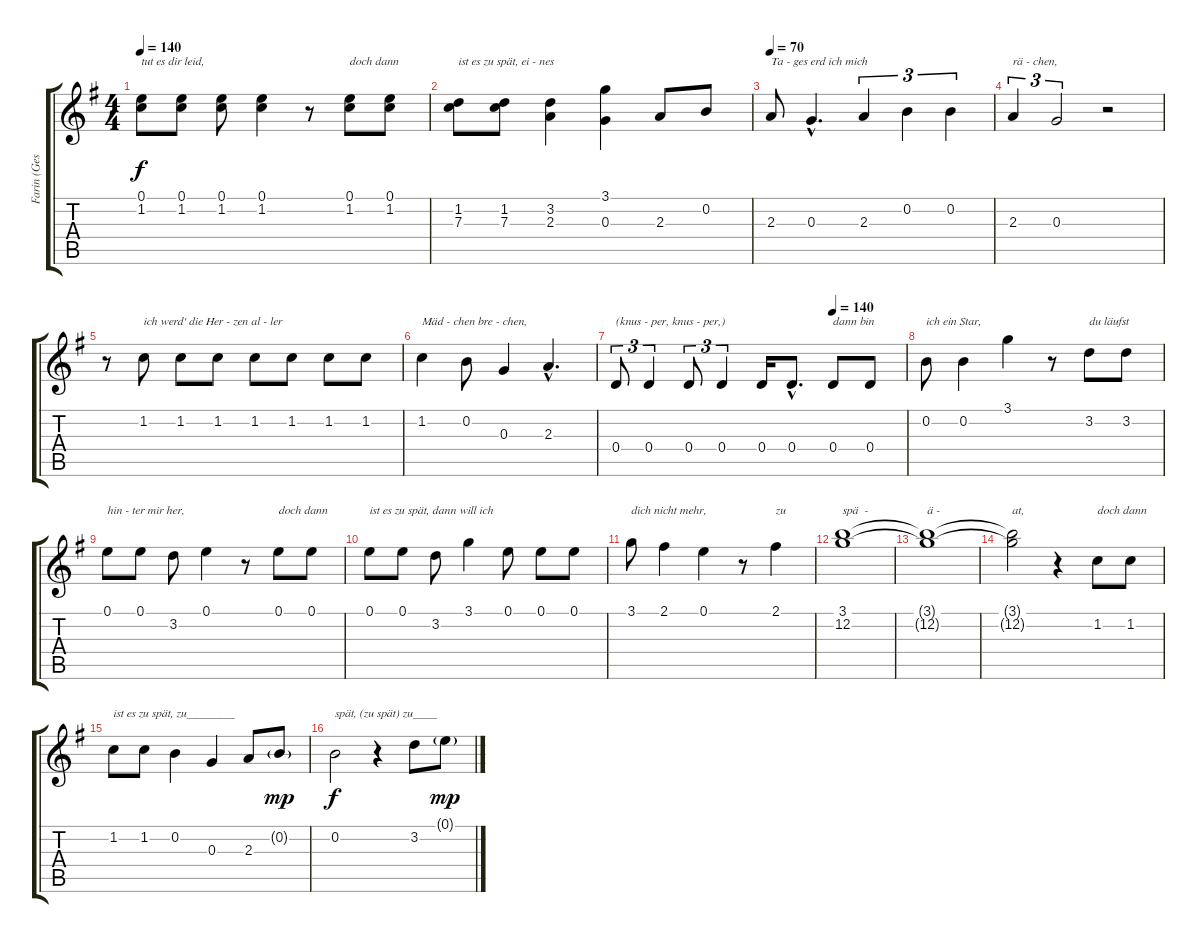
\track ("Farin (Gesang)" "Farin (Ges") {instrument overdrivenguitar}
\staff {score tabs}
\tuning (E4 B3 G3 D3 A2 E2) {hide}
\ts (4 4)
\tempo 140
\clef g2
\ks g
(0.1 1.2).8{txt "tut es dir leid," dy f} (0.1 1.2).8 (0.1 1.2).8 (0.1 1.2).4 r.8 (0.1 1.2).8{txt "doch dann"} (0.1 1.2).8 |
(1.2 7.3).8{txt "ist es zu spät, ei - nes"} (1.2 7.3).8 (3.2 2.3).4 (3.1 0.3).4 2.3.8 0.2.8 |
\tempo 70
2.3.8{txt "Ta - ges erd ich mich"} 0.3{hac}.4{d} 2.3.4{tu (3 2)} 0.2.4{tu (3 2)} 0.2.4{tu (3 2)} |
2.3.4{tu (3 2) txt "rä - chen,"} 0.3.2{tu (3 2)} r.2 |
r.8 1.2.8{txt "ich werd' die Her - zen al - ler"} 1.2.8 1.2.8 1.2.8 1.2.8 1.2.8 1.2.8 |
1.2.4{txt "Mäd - chen bre - chen,"} 0.2.8 0.3.4 2.3{hac}.4{d} |
\tempo (140 0.75)
0.4.8{tu (3 2) txt "(knus - per, knus - per,)"} 0.4.4{tu (3 2)} 0.4.8{tu (3 2)} 0.4.4{tu (3 2)} 0.4.16 0.4{hac}.8{d} 0.4.8{txt "dann bin"} 0.4.8 |
0.2.8{txt "ich ein Star,"} 0.2.4 3.1.4 r.8 3.2.8{txt "du läufst"} 3.2.8 |
0.1.8{txt "hin - ter mir her,"} 0.1.8 3.2.8 0.1.4 r.8 0.1.8{txt "doch dann"} 0.1.8 |
0.1.8{txt "ist es zu spät, dann will ich"} 0.1.8 3.2.8 3.1.4 0.1.8 0.1.8 0.1.8 |
3.1.8{txt "dich nicht mehr,"} 2.1.4 0.1.4 r.8 2.1.4{txt "zu"} |
(3.1 12.2).1{txt "spä  -  "} |
(3.1{t} 12.2{t}).1{txt "ä - "} |
(3.1{t} 12.2{t}).2{txt "at,"} r.4 1.2.8{txt "doch dann"} 1.2.8 |
1.2.8{txt "ist es zu spät, zu________"} 1.2.8 0.2.4 0.3.4 2.3.8 0.2{g}.8{dy mp} |
0.2.2{txt "spät, (zu spät) zu____" dy f} r.4 3.2.8 0.1{g}.8{dy mp}
